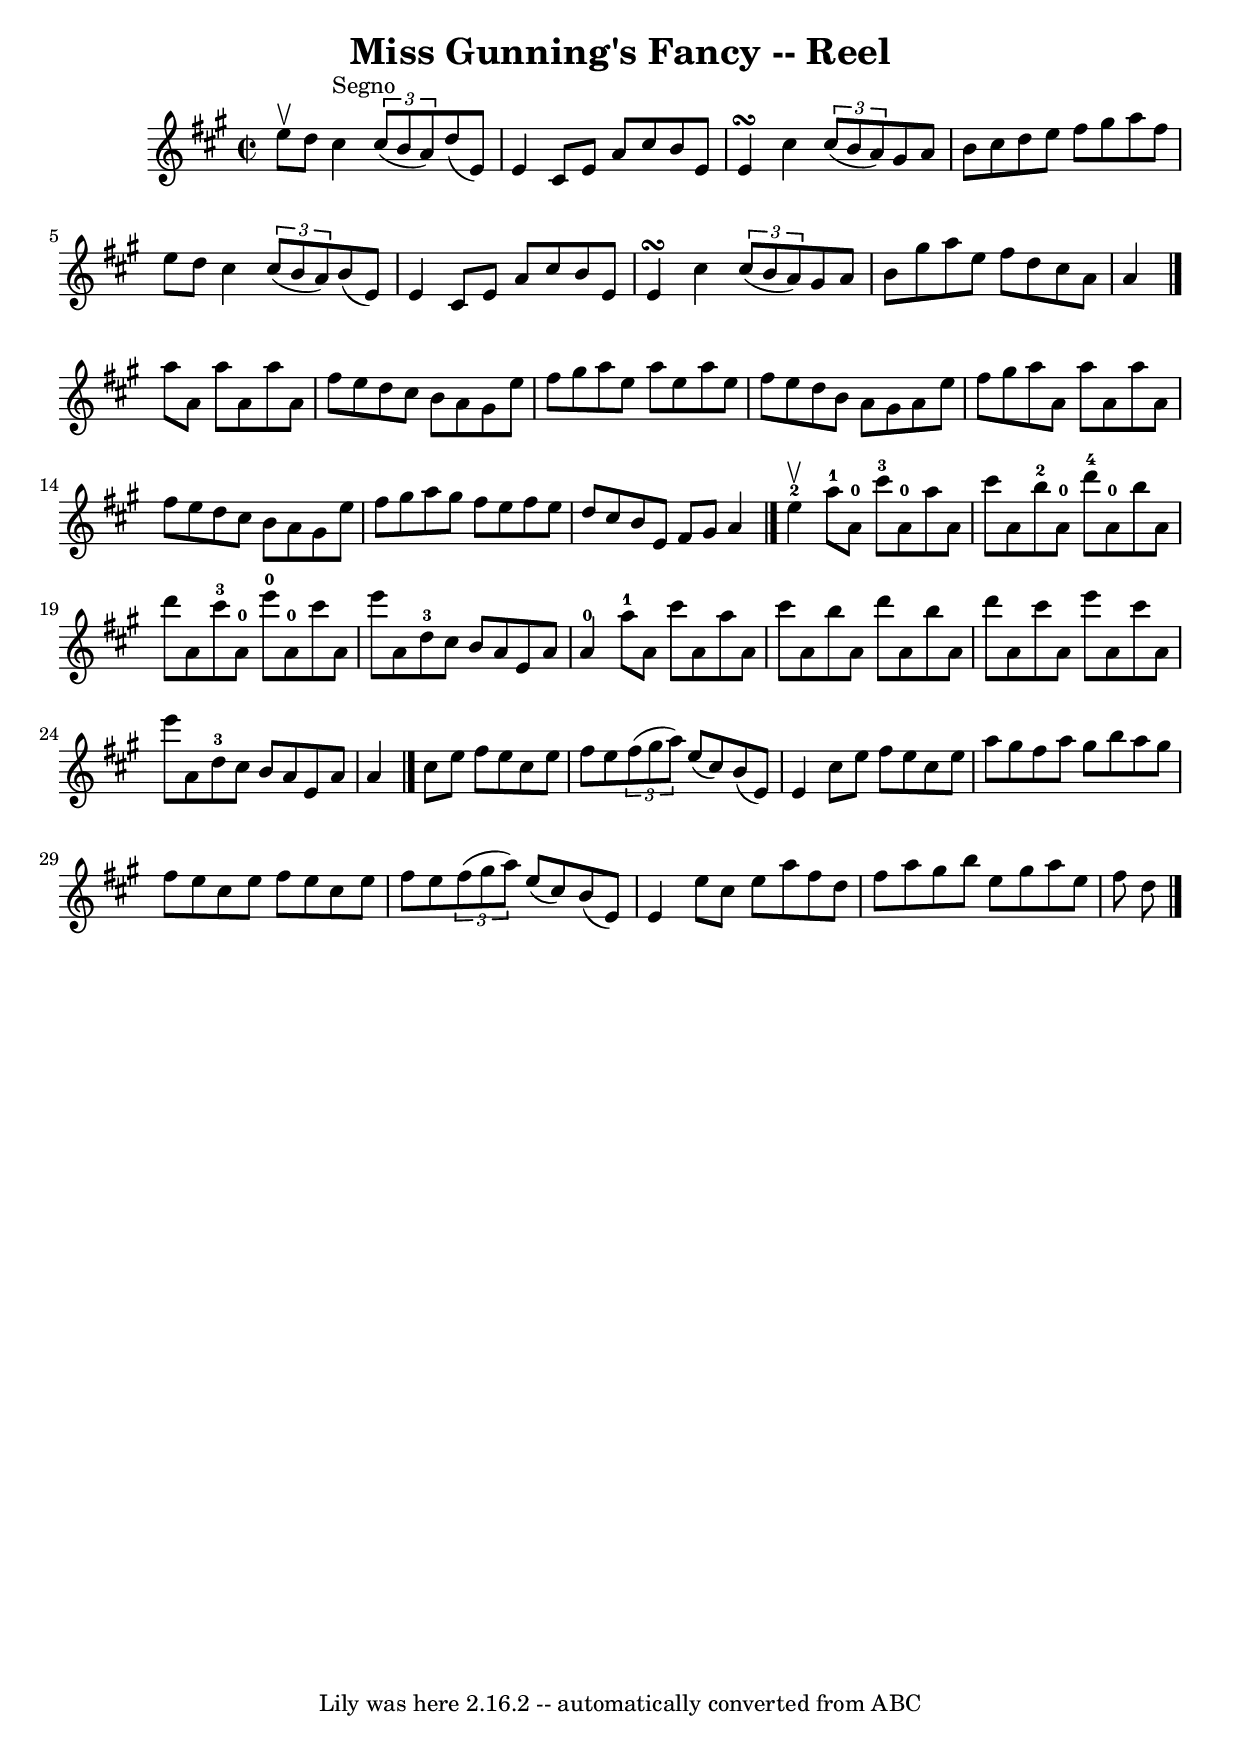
\version "2.16.2"
\include "Mammoth.ily"
\header {
  %% book = "Ryan's Mammoth Collection"
  crossRefNumber = "1"
  footnotes = "\\\\214 =FF=20"
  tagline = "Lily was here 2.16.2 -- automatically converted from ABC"
  title = "Miss Gunning's Fancy -- Reel"

}
voicedefault =  {


  \override Staff.TimeSignature #'style = #'C
  \time 2/2 
  \key a \major
  e''8^\upbow d''8    |
  cis''4^"Segno"  
  \times 2/3 { cis''8 (b'8 a'8) 
	     } d''8 (e'8) e'4    
  |
  cis'8 e'8 a'8 cis''8 b'8 e'8 e'4\turn    |
  
  cis''4    \times 2/3 { cis''8 (b'8 a'8) 
		       } gis'8 a'8 b'8    
  cis''8    |
  d''8 e''8 fis''8 gis''8 a''8 fis''8 e''8 
  d''8    |
  cis''4    \times 2/3 { cis''8 (b'8 a'8) 
		       }  
  b'8 (e'8) e'4    |
  cis'8 e'8 a'8 cis''8 b'8    
  e'8 e'4\turn    |
  cis''4    \times 2/3 { cis''8 (b'8 a'8  
			 -) 
		       } gis'8 a'8 b'8 gis''8    |
  a''8 e''8 fis''8    
  d''8 cis''8 a'8 a'4    \bar "|." a''8 a'8 a''8 a'8    
  a''8 a'8 fis''8 e''8    |
  d''8 cis''8 b'8 a'8    
  gis'8 e''8 fis''8 gis''8    |
  a''8 e''8 a''8 e''8    
  a''8 e''8 fis''8 e''8    |
  d''8 b'8 a'8 gis'8 a'8 
  e''8 fis''8 gis''8    |
  a''8 a'8 a''8 a'8    
  a''8 a'8 fis''8 e''8    |
  d''8 cis''8 b'8 a'8    
  gis'8 e''8 fis''8 gis''8    |
  a''8 gis''8 fis''8    
  e''8 fis''8 e''8 d''8 cis''8    |
  b'8 e'8 fis'8    
  gis'8 a'4    \bar "|." e''4-2^\upbow |
  a''8-1 a'8 
  -0 cis'''8-3 a'8-0 a''8 a'8 cis'''8 a'8    |
  
  b''8-2 a'8-0 d'''8-4 a'8-0 b''8 a'8 d'''8 a'8    
  |
  cis'''8-3 a'8-0 e'''8-0 a'8-0 cis'''8 a'8 
  e'''8 a'8    |
  d''8-3 cis''8 b'8 a'8 e'8 a'8  
  a'4-0   |
  a''8-1 a'8 cis'''8 a'8 a''8 a'8    
  cis'''8 a'8    |
  b''8 a'8 d'''8 a'8 b''8 a'8    
  d'''8 a'8    |
  cis'''8 a'8 e'''8 a'8 cis'''8 a'8    
  e'''8 a'8    |
  d''8-3 cis''8 b'8 a'8 e'8 a'8    
  a'4    \bar "|." cis''8 e''8 fis''8 e''8 cis''8 e''8    
  fis''8 e''8    |
  \times 2/3 { fis''8 (gis''8 a''8) 
	     }   
  e''8 (cis''8) b'8 (e'8) e'4    |
  cis''8 e''8    
  fis''8 e''8 cis''8 e''8 a''8 gis''8    |
  fis''8 a''8 
  gis''8 b''8 a''8 gis''8 fis''8 e''8    |
  cis''8  
  e''8 fis''8 e''8 cis''8 e''8 fis''8 e''8    |
  
  \times 2/3 { fis''8 (gis''8 a''8) 
	     } e''8 (cis''8) b'8 (
  e'8) e'4    |
  e''8 cis''8 e''8 a''8 fis''8 d''8    
  fis''8 a''8    |
  gis''8 b''8 e''8 gis''8 a''8 e''8   
  fis''8 d''8    \bar "|."   

}

\score{
  <<

    \context Staff="default"
    {
      \voicedefault 
      
    }

  >>
  \layout {
    
  }
  \midi {
  }

}
